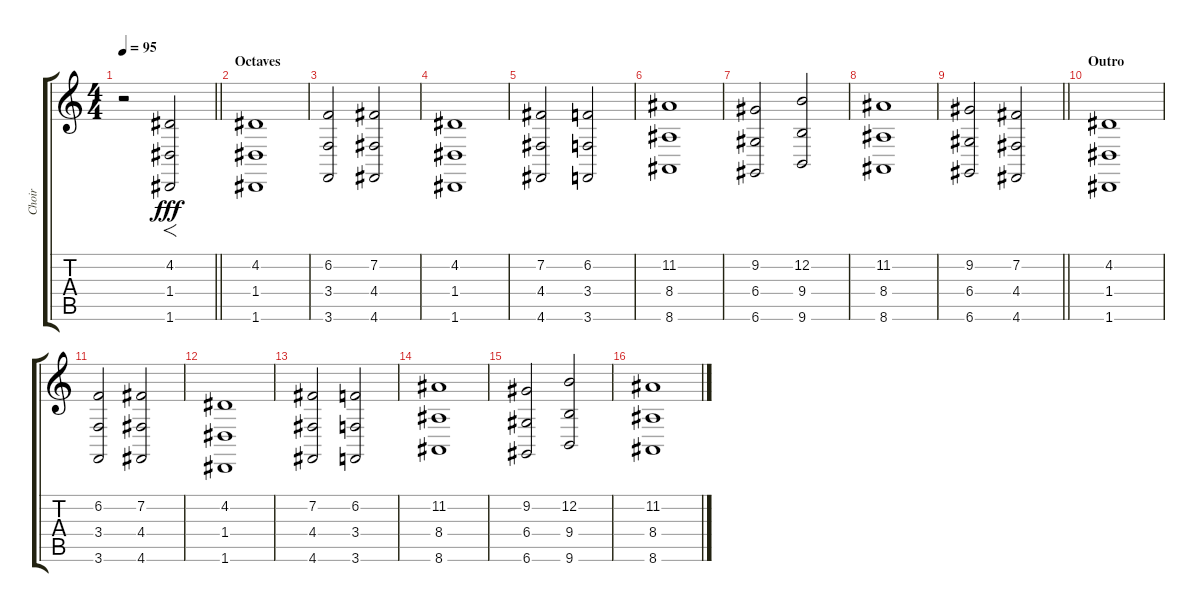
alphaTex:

\track ("Choir" "Choir") {instrument choiraahs}
\staff {score tabs}
\tuning (E4 B3 G3 D3 A2 D2) {hide}
\ts (4 4)
\tempo 95
\clef g2
\barLineRight lightlight
\ks c
r.2{dy fff} (4.2 1.4 1.6).2{f} |
\section ("" "Octaves")
(4.2 1.4 1.6).1 |
(6.2 3.4 3.6).2 (7.2 4.4 4.6).2 |
(4.2 1.4 1.6).1 |
(7.2 4.4 4.6).2 (6.2 3.4 3.6).2 |
(11.2 8.4 8.6).1 |
(9.2 6.4 6.6).2 (12.2 9.4 9.6).2 |
(11.2 8.4 8.6).1 |
\barLineRight lightlight
(9.2 6.4 6.6).2 (7.2 4.4 4.6).2 |
\section ("" "Outro")
(4.2 1.4 1.6).1 |
(6.2 3.4 3.6).2 (7.2 4.4 4.6).2 |
(4.2 1.4 1.6).1 |
(7.2 4.4 4.6).2 (6.2 3.4 3.6).2 |
(11.2 8.4 8.6).1 |
(9.2 6.4 6.6).2 (12.2 9.4 9.6).2 |
(11.2 8.4 8.6).1
